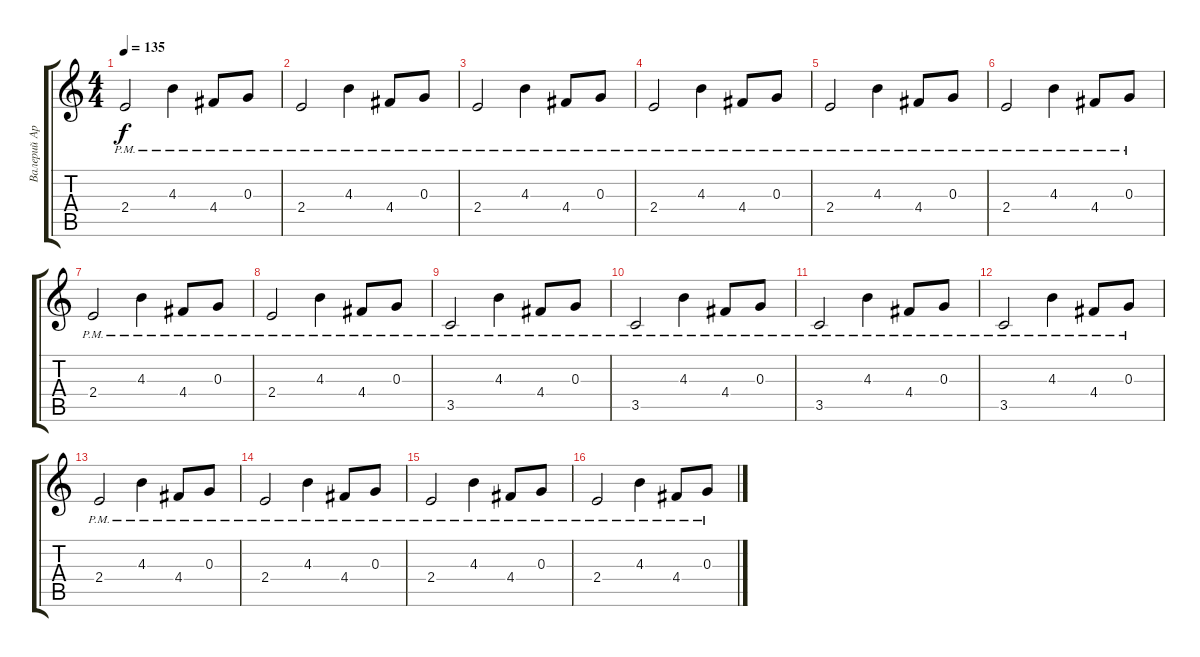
\track ("Валерий Аркадин (гитара запись)" "Валерий Ар") {instrument distortionguitar}
\staff {score tabs}
\tuning (E4 B3 G3 D3 A2 E2) {hide}
\ts (4 4)
\tempo 135
\clef g2
\ks c
2.4{pm}.2{dy f} 4.3{pm}.4 4.4{pm}.8 0.3{pm}.8 |
2.4{pm}.2 4.3{pm}.4 4.4{pm}.8 0.3{pm}.8 |
2.4{pm}.2 4.3{pm}.4 4.4{pm}.8 0.3{pm}.8 |
2.4{pm}.2 4.3{pm}.4 4.4{pm}.8 0.3{pm}.8 |
2.4{pm}.2 4.3{pm}.4 4.4{pm}.8 0.3{pm}.8 |
2.4{pm}.2 4.3{pm}.4 4.4{pm}.8 0.3{pm}.8 |
2.4{pm}.2 4.3{pm}.4 4.4{pm}.8 0.3{pm}.8 |
2.4{pm}.2 4.3{pm}.4 4.4{pm}.8 0.3{pm}.8 |
3.5{pm}.2 4.3{pm}.4 4.4{pm}.8 0.3{pm}.8 |
3.5{pm}.2 4.3{pm}.4 4.4{pm}.8 0.3{pm}.8 |
3.5{pm}.2 4.3{pm}.4 4.4{pm}.8 0.3{pm}.8 |
3.5{pm}.2 4.3{pm}.4 4.4{pm}.8 0.3{pm}.8 |
2.4{pm}.2 4.3{pm}.4 4.4{pm}.8 0.3{pm}.8 |
2.4{pm}.2 4.3{pm}.4 4.4{pm}.8 0.3{pm}.8 |
2.4{pm}.2 4.3{pm}.4 4.4{pm}.8 0.3{pm}.8 |
2.4{pm}.2 4.3{pm}.4 4.4{pm}.8 0.3{pm}.8
